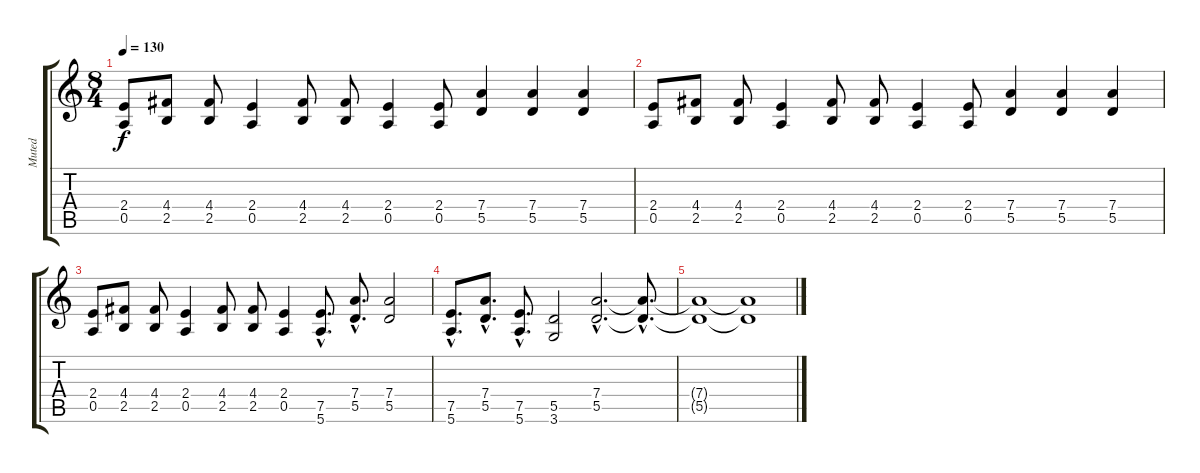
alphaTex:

\track ("Muted" "Muted") {instrument electricguitarmuted}
\staff {score tabs}
\tuning (E4 B3 G3 D3 A2 E2) {hide}
\ts (8 4)
\tempo 130
\clef g2
\ks c
(2.4 0.5).8{dy f} (4.4 2.5).8 (4.4 2.5).8 (2.4 0.5).4 (4.4 2.5).8 (4.4 2.5).8 (2.4 0.5).4 (2.4 0.5).8 (7.4 5.5).4 (7.4 5.5).4 (7.4 5.5).4 |
(2.4 0.5).8 (4.4 2.5).8 (4.4 2.5).8 (2.4 0.5).4 (4.4 2.5).8 (4.4 2.5).8 (2.4 0.5).4 (2.4 0.5).8 (7.4 5.5).4 (7.4 5.5).4 (7.4 5.5).4 |
(2.4 0.5).8 (4.4 2.5).8 (4.4 2.5).8 (2.4 0.5).4 (4.4 2.5).8 (4.4 2.5).8 (2.4 0.5).4 (7.5{hac} 5.6{hac}).8{d} (7.4{hac} 5.5{hac}).8{d} (7.4 5.5).2 |
(7.5{hac} 5.6{hac}).8{d} (7.4{hac} 5.5{hac}).8{d} (7.5{hac} 5.6{hac}).8{d} (5.5 3.6).2 (7.4{hac} 5.5{hac}).2{d volume 0} (7.4{hac t} 5.5{hac t}).8{d} |
(7.4{t} 5.5{t}).1 (7.4{t} 5.5{t}).1
